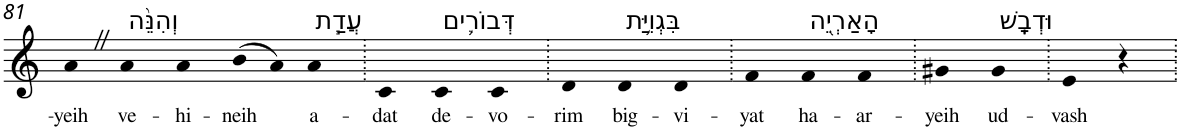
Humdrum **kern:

**kern	**text
*part1	*part1
*staff1	*staff1
*I"Piano	*
*I'Pno	*
!!LO:PB:g=z
*clefG2	*
*k[]	*
=81	=81
!	!LO:LY:b
4aZ	-yeih
!LO:TX:a:t=וְהִנֵּ֨ה	!
!	!LO:LY:b
4a	ve-
!	!LO:LY:b
4a	-hi-
!	!LO:LY:b
(>8b	-neih
8a)	.
!LO:TX:a:t=עֲדַ֧ת	!
!	!LO:LY:b
4a	a-
=82.	=82.
!	!LO:LY:b
4c	-dat
!LO:TX:a:t=דְּבוֹרִ֛ים	!
!	!LO:LY:b
4c	de-
!	!LO:LY:b
4c	-vo-
=83.	=83.
!	!LO:LY:b
4d	-rim
!LO:TX:a:t=בִּגְוִיַּ֥ת	!
!	!LO:LY:b
4d	big-
!	!LO:LY:b
4d	-vi-
=84.	=84.
!	!LO:LY:b
4f	-yat
!LO:TX:a:t=הָאַרְיֵ֖ה	!
!	!LO:LY:b
4f	ha-
!	!LO:LY:b
4f	-ar-
=85.	=85.
!	!LO:LY:b
4g#X	-yeih
!LO:TX:a:t=וּדְבָֽשׁ	!
!	!LO:LY:b
4g#	ud-
=86.	=86.
!	!LO:LY:b
4e	-vash
4r	.
=.	=.
*-	*-
